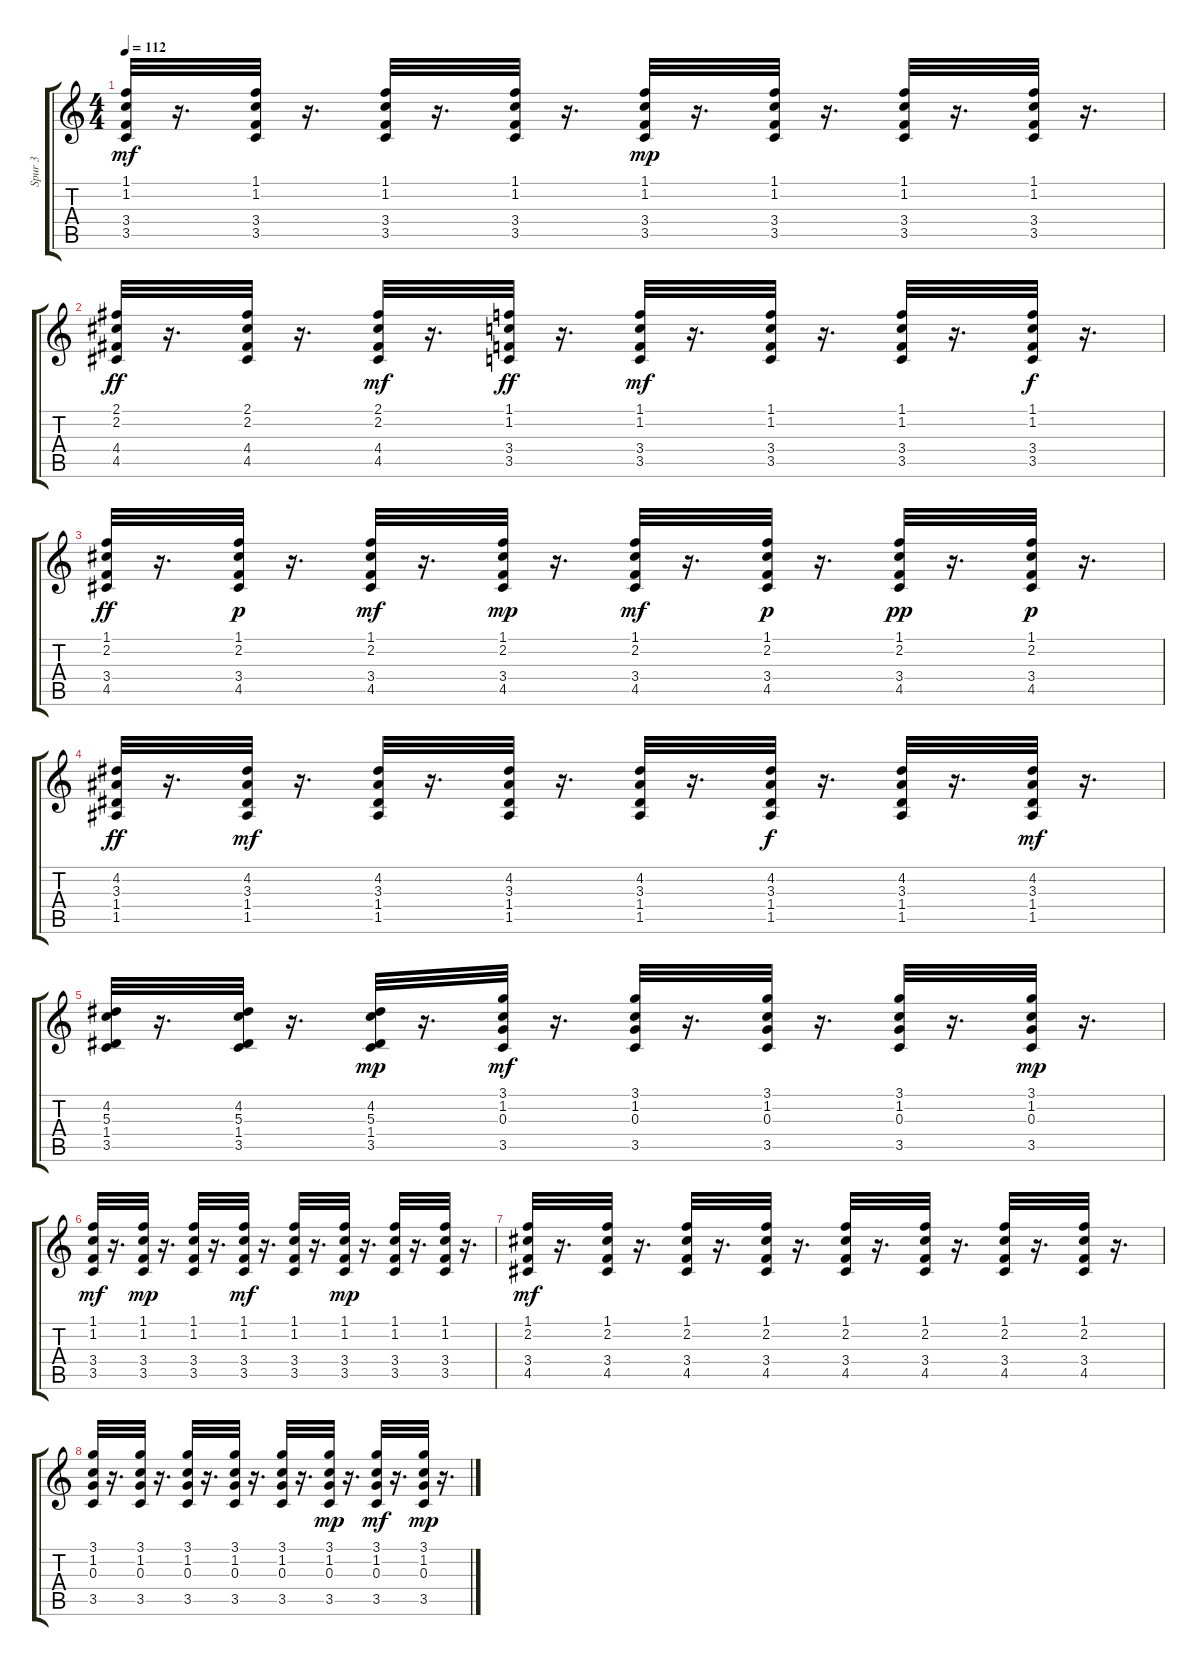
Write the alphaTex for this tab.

\track ("Spur 3" "Spur 3") {instrument slapbass2}
\staff {score tabs}
\tuning (E4 B3 G3 D3 A2 E2) {hide}
\ts (4 4)
\tempo 112
\clef g2
\ks c
(1.1 1.2 3.4 3.5).32{dy mf} r.16{d} (1.1 1.2 3.4 3.5).32 r.16{d} (1.1 1.2 3.4 3.5).32 r.16{d} (1.1 1.2 3.4 3.5).32 r.16{d} (1.1 1.2 3.4 3.5).32{dy mp} r.16{d} (1.1 1.2 3.4 3.5).32 r.16{d} (1.1 1.2 3.4 3.5).32 r.16{d} (1.1 1.2 3.4 3.5).32 r.16{d} |
(2.1 2.2 4.4 4.5).32{dy ff} r.16{d} (2.1 2.2 4.4 4.5).32 r.16{d} (2.1 2.2 4.4 4.5).32{dy mf} r.16{d} (1.1 1.2 3.4 3.5).32{dy ff} r.16{d} (1.1 1.2 3.4 3.5).32{dy mf} r.16{d} (1.1 1.2 3.4 3.5).32 r.16{d} (1.1 1.2 3.4 3.5).32 r.16{d} (1.1 1.2 3.4 3.5).32{dy f} r.16{d} |
(1.1 2.2 3.4 4.5).32{dy ff} r.16{d} (1.1 2.2 3.4 4.5).32{dy p} r.16{d} (1.1 2.2 3.4 4.5).32{dy mf} r.16{d} (1.1 2.2 3.4 4.5).32{dy mp} r.16{d} (1.1 2.2 3.4 4.5).32{dy mf} r.16{d} (1.1 2.2 3.4 4.5).32{dy p} r.16{d} (1.1 2.2 3.4 4.5).32{dy pp} r.16{d} (1.1 2.2 3.4 4.5).32{dy p} r.16{d} |
(4.2 3.3 1.4 1.5).32{dy ff} r.16{d} (4.2 3.3 1.4 1.5).32{dy mf} r.16{d} (4.2 3.3 1.4 1.5).32 r.16{d} (4.2 3.3 1.4 1.5).32 r.16{d} (4.2 3.3 1.4 1.5).32 r.16{d} (4.2 3.3 1.4 1.5).32{dy f} r.16{d} (4.2 3.3 1.4 1.5).32 r.16{d} (4.2 3.3 1.4 1.5).32{dy mf} r.16{d} |
(4.2 5.3 1.4 3.5).32 r.16{d} (4.2 5.3 1.4 3.5).32 r.16{d} (4.2 5.3 1.4 3.5).32{dy mp} r.16{d} (3.1 1.2 0.3 3.5).32{dy mf} r.16{d} (3.1 1.2 0.3 3.5).32 r.16{d} (3.1 1.2 0.3 3.5).32 r.16{d} (3.1 1.2 0.3 3.5).32 r.16{d} (3.1 1.2 0.3 3.5).32{dy mp} r.16{d} |
(1.1 1.2 3.4 3.5).32{dy mf} r.16{d} (1.1 1.2 3.4 3.5).32{dy mp} r.16{d} (1.1 1.2 3.4 3.5).32 r.16{d} (1.1 1.2 3.4 3.5).32{dy mf} r.16{d} (1.1 1.2 3.4 3.5).32 r.16{d} (1.1 1.2 3.4 3.5).32{dy mp} r.16{d} (1.1 1.2 3.4 3.5).32 r.16{d} (1.1 1.2 3.4 3.5).32 r.16{d} |
(1.1 2.2 3.4 4.5).32{dy mf} r.16{d} (1.1 2.2 3.4 4.5).32 r.16{d} (1.1 2.2 3.4 4.5).32 r.16{d} (1.1 2.2 3.4 4.5).32 r.16{d} (1.1 2.2 3.4 4.5).32 r.16{d} (1.1 2.2 3.4 4.5).32 r.16{d} (1.1 2.2 3.4 4.5).32 r.16{d} (1.1 2.2 3.4 4.5).32 r.16{d} |
(3.1 1.2 0.3 3.5).32 r.16{d} (3.1 1.2 0.3 3.5).32 r.16{d} (3.1 1.2 0.3 3.5).32 r.16{d} (3.1 1.2 0.3 3.5).32 r.16{d} (3.1 1.2 0.3 3.5).32 r.16{d} (3.1 1.2 0.3 3.5).32{dy mp} r.16{d} (3.1 1.2 0.3 3.5).32{dy mf} r.16{d} (3.1 1.2 0.3 3.5).32{dy mp} r.16{d}
